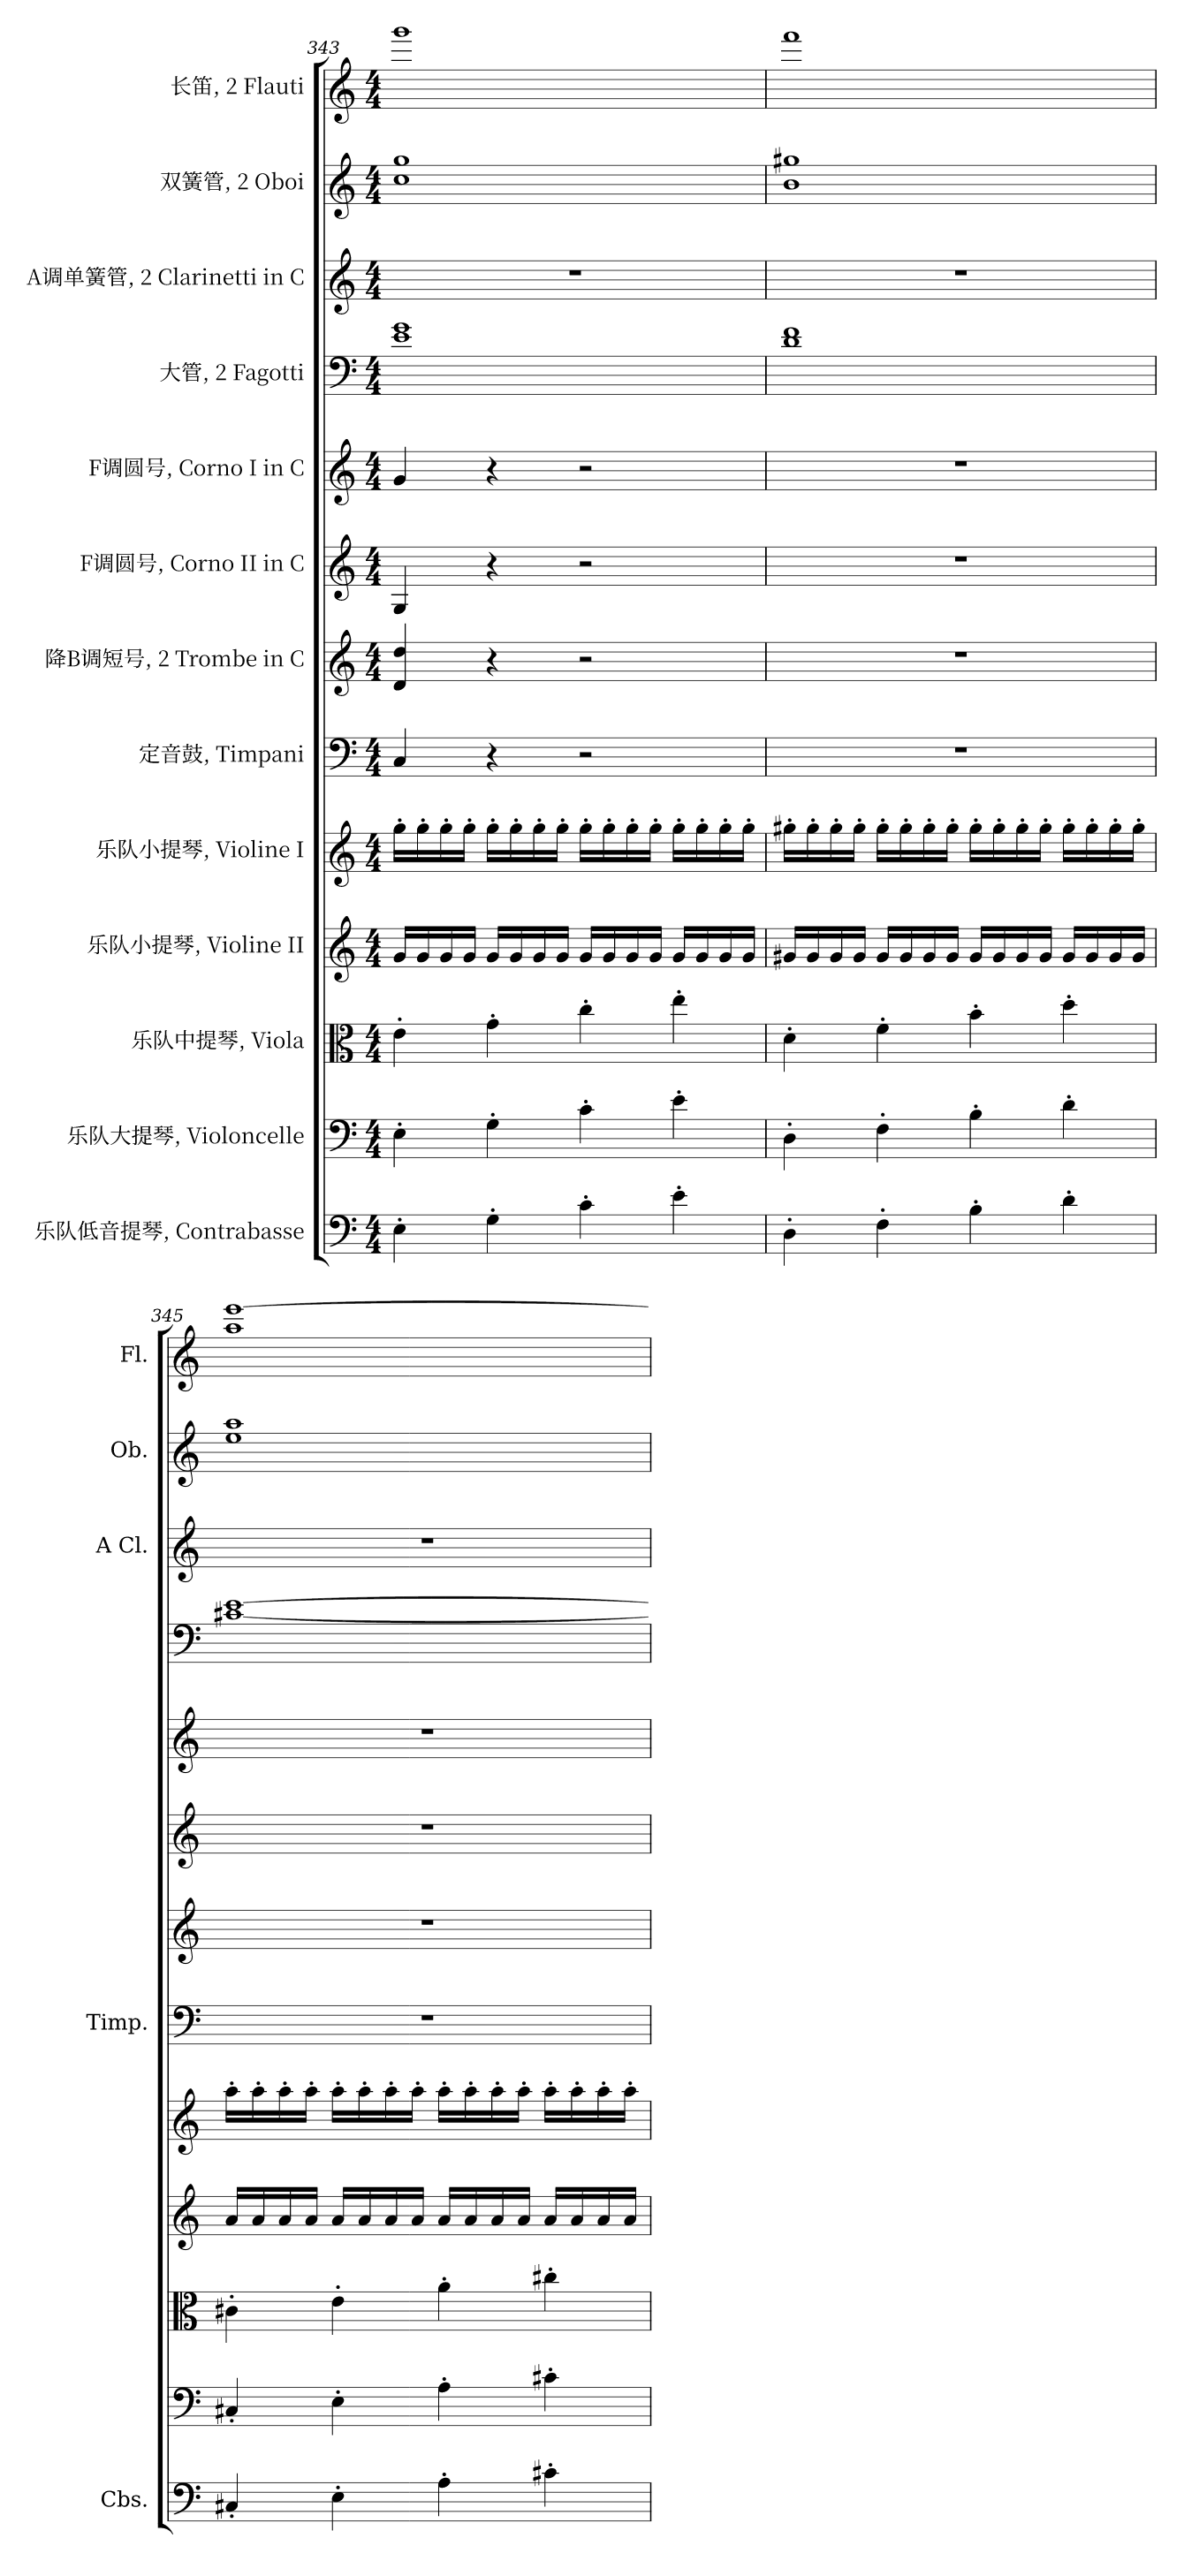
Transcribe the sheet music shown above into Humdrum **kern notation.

**kern	**kern	**kern	**kern	**kern	**kern	**kern	**kern	**kern	**kern	**kern	**kern	**kern
*part13	*part12	*part11	*part10	*part9	*part8	*part7	*part6	*part5	*part4	*part3	*part2	*part1
*staff13	*staff12	*staff11	*staff10	*staff9	*staff8	*staff7	*staff6	*staff5	*staff4	*staff3	*staff2	*staff1
*I"乐队低音提琴, Contrabasse	*I"乐队大提琴, Violoncelle	*I"乐队中提琴, Viola	*I"乐队小提琴, Violine II	*I"乐队小提琴, Violine I	*I"定音鼓, Timpani	*I"降B调短号, 2 Trombe in C	*I"F调圆号, Corno II in C	*I"F调圆号, Corno I in C	*I"大管, 2 Fagotti	*I"A调单簧管, 2 Clarinetti in C	*I"双簧管, 2 Oboi	*I"长笛, 2 Flauti
*I'Cbs.	*	*	*	*	*I'Timp.	*	*	*	*	*I'A Cl.	*I'Ob.	*I'Fl.
*clefF4	*clefF4	*clefC3	*clefG2	*clefG2	*clefF4	*clefG2	*clefG2	*clefG2	*clefF4	*clefG2	*clefG2	*clefG2
*ITrd7c12	*	*	*	*	*	*ITrd1c2	*ITrd4c7	*ITrd4c7	*	*ITrd2c3	*	*
*k[]	*k[]	*k[]	*k[]	*k[]	*k[]	*k[b-e-]	*k[b-]	*k[b-]	*k[]	*k[f#c#g#]	*k[]	*k[]
*M4/4	*M4/4	*M4/4	*M4/4	*M4/4	*M4/4	*M4/4	*M4/4	*M4/4	*M4/4	*M4/4	*M4/4	*M4/4
*MM198	*MM198	*MM198	*MM198	*MM198	*MM198	*MM198	*MM198	*MM198	*MM198	*MM198	*MM198	*MM198
=343	=343	=343	=343	=343	=343	=343	=343	=343	=343	=343	=343	=343
4EE'\	4E'\	4e'\	16g/LL	16gg'\LL	4C/	4c/ 4cc/	4C/	4c/	1e 1g	1r	1cc 1gg	1ggg
.	.	.	16g/	16gg'\	.	.	.	.	.	.	.	.
.	.	.	16g/	16gg'\	.	.	.	.	.	.	.	.
.	.	.	16g/JJ	16gg'\JJ	.	.	.	.	.	.	.	.
4GG'\	4G'\	4g'\	16g/LL	16gg'\LL	4r	4r	4r	4r	.	.	.	.
.	.	.	16g/	16gg'\	.	.	.	.	.	.	.	.
.	.	.	16g/	16gg'\	.	.	.	.	.	.	.	.
.	.	.	16g/JJ	16gg'\JJ	.	.	.	.	.	.	.	.
4C'\	4c'\	4cc'\	16g/LL	16gg'\LL	2r	2r	2r	2r	.	.	.	.
.	.	.	16g/	16gg'\	.	.	.	.	.	.	.	.
.	.	.	16g/	16gg'\	.	.	.	.	.	.	.	.
.	.	.	16g/JJ	16gg'\JJ	.	.	.	.	.	.	.	.
4E'\	4e'\	4ee'\	16g/LL	16gg'\LL	.	.	.	.	.	.	.	.
.	.	.	16g/	16gg'\	.	.	.	.	.	.	.	.
.	.	.	16g/	16gg'\	.	.	.	.	.	.	.	.
.	.	.	16g/JJ	16gg'\JJ	.	.	.	.	.	.	.	.
=344	=344	=344	=344	=344	=344	=344	=344	=344	=344	=344	=344	=344
*	*	*	*	*	*	*	*	*	*	*	*	*MM198
4DD'\	4D'\	4d'\	16g#X/LL	16gg#X'\LL	1r	1r	1r	1r	1d 1f	1r	1b 1gg#X	1fff
.	.	.	16g#/	16gg#'\	.	.	.	.	.	.	.	.
.	.	.	16g#/	16gg#'\	.	.	.	.	.	.	.	.
.	.	.	16g#/JJ	16gg#'\JJ	.	.	.	.	.	.	.	.
4FF'\	4F'\	4f'\	16g#/LL	16gg#'\LL	.	.	.	.	.	.	.	.
.	.	.	16g#/	16gg#'\	.	.	.	.	.	.	.	.
.	.	.	16g#/	16gg#'\	.	.	.	.	.	.	.	.
.	.	.	16g#/JJ	16gg#'\JJ	.	.	.	.	.	.	.	.
4BB'\	4B'\	4b'\	16g#/LL	16gg#'\LL	.	.	.	.	.	.	.	.
.	.	.	16g#/	16gg#'\	.	.	.	.	.	.	.	.
.	.	.	16g#/	16gg#'\	.	.	.	.	.	.	.	.
.	.	.	16g#/JJ	16gg#'\JJ	.	.	.	.	.	.	.	.
4D'\	4d'\	4dd'\	16g#/LL	16gg#'\LL	.	.	.	.	.	.	.	.
.	.	.	16g#/	16gg#'\	.	.	.	.	.	.	.	.
.	.	.	16g#/	16gg#'\	.	.	.	.	.	.	.	.
.	.	.	16g#/JJ	16gg#'\JJ	.	.	.	.	.	.	.	.
!!LO:PB:g=z
=345	=345	=345	=345	=345	=345	=345	=345	=345	=345	=345	=345	=345
*	*	*	*	*	*	*	*	*	*	*	*	*MM198
*	*	*	*	*	*	*	*	*	*	*	*	*^
4CC#X'/	4C#X'/	4c#X'\	16a/LL	16aa'\LL	1r	1r	1r	1r	[1c#X [1e	1r	1ee 1aa	[1eee	1aa
.	.	.	16a/	16aa'\	.	.	.	.	.	.	.	.	.
.	.	.	16a/	16aa'\	.	.	.	.	.	.	.	.	.
.	.	.	16a/JJ	16aa'\JJ	.	.	.	.	.	.	.	.	.
4EE'\	4E'\	4e'\	16a/LL	16aa'\LL	.	.	.	.	.	.	.	.	.
.	.	.	16a/	16aa'\	.	.	.	.	.	.	.	.	.
.	.	.	16a/	16aa'\	.	.	.	.	.	.	.	.	.
.	.	.	16a/JJ	16aa'\JJ	.	.	.	.	.	.	.	.	.
4AA'\	4A'\	4a'\	16a/LL	16aa'\LL	.	.	.	.	.	.	.	.	.
.	.	.	16a/	16aa'\	.	.	.	.	.	.	.	.	.
.	.	.	16a/	16aa'\	.	.	.	.	.	.	.	.	.
.	.	.	16a/JJ	16aa'\JJ	.	.	.	.	.	.	.	.	.
4C#X'\	4c#X'\	4cc#X'\	16a/LL	16aa'\LL	.	.	.	.	.	.	.	.	.
.	.	.	16a/	16aa'\	.	.	.	.	.	.	.	.	.
.	.	.	16a/	16aa'\	.	.	.	.	.	.	.	.	.
.	.	.	16a/JJ	16aa'\JJ	.	.	.	.	.	.	.	.	.
*	*	*	*	*	*	*	*	*	*	*	*	*v	*v
=	=	=	=	=	=	=	=	=	=	=	=	=
*-	*-	*-	*-	*-	*-	*-	*-	*-	*-	*-	*-	*-
